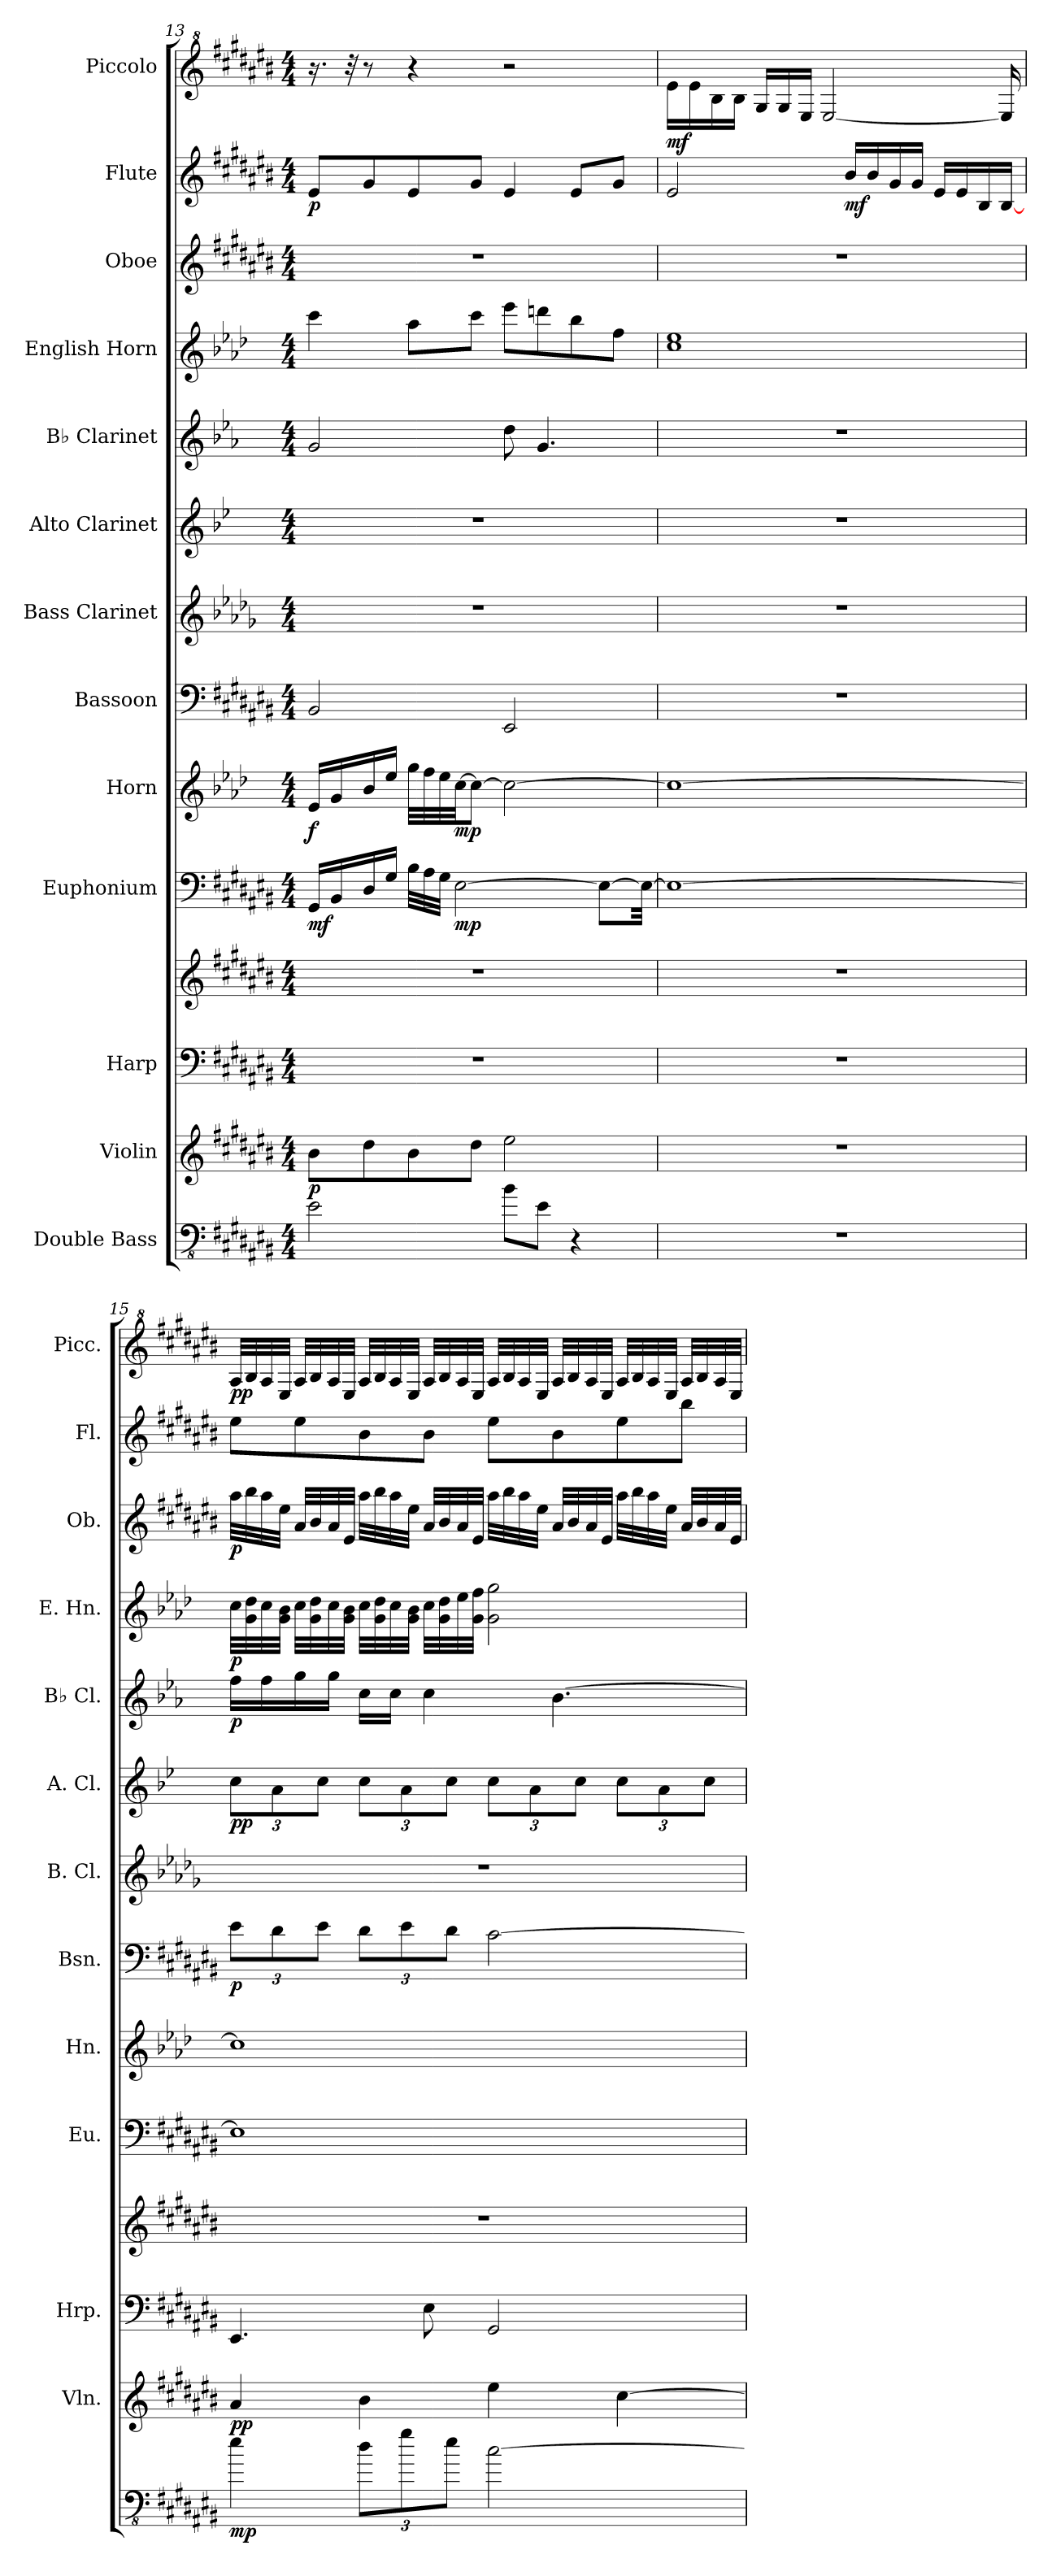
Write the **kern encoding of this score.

**kern	**dynam	**kern	**dynam	**kern	**kern	**kern	**dynam	**kern	**dynam	**kern	**dynam	**kern	**kern	**dynam	**kern	**dynam	**kern	**dynam	**kern	**dynam	**kern	**dynam	**kern	**dynam
*part13	*part13	*part12	*part12	*part11	*part11	*part10	*part10	*part9	*part9	*part8	*part8	*part7	*part6	*part6	*part5	*part5	*part4	*part4	*part3	*part3	*part2	*part2	*part1	*part1
*staff14	*staff14	*staff13	*staff13	*staff12	*staff11	*staff10	*staff10	*staff9	*staff9	*staff8	*staff8	*staff7	*staff6	*staff6	*staff5	*staff5	*staff4	*staff4	*staff3	*staff3	*staff2	*staff2	*staff1	*staff1
*I"Double Bass	*	*I"Violin	*	*I"Harp	*	*I"Euphonium	*	*I"Horn	*	*I"Bassoon	*	*I"Bass Clarinet	*I"Alto Clarinet	*	*I"B♭ Clarinet	*	*I"English Horn	*	*I"Oboe	*	*I"Flute	*	*I"Piccolo	*
*	*	*I'Vln.	*	*I'Hrp.	*	*I'Eu.	*	*I'Hn.	*	*I'Bsn.	*	*I'B. Cl.	*I'A. Cl.	*	*I'B♭ Cl.	*	*I'E. Hn.	*	*I'Ob.	*	*I'Fl.	*	*I'Picc.	*
*clefFv4	*	*clefG2	*	*clefF4	*clefG2	*clefF4	*	*clefG2	*	*clefF4	*	*clefG2	*clefG2	*	*clefG2	*	*clefG2	*	*clefG2	*	*clefG2	*	*clefG^2	*
*ITrd7c12	*	*	*	*	*	*	*	*ITrd4c7	*	*	*	*ITrd8c14	*ITrd5c9	*	*ITrd1c2	*	*ITrd4c7	*	*	*	*	*	*ITrd-7c-12	*
*k[f#c#g#d#a#e#b#]	*	*k[f#c#g#d#a#e#b#]	*	*k[f#c#g#d#a#e#b#]	*k[f#c#g#d#a#e#b#]	*k[f#c#g#d#a#e#b#]	*	*k[b-e-a-d-g-]	*	*k[f#c#g#d#a#e#b#]	*	*k[b-e-a-d-g-]	*k[b-e-a-d-g-]	*	*k[b-e-a-d-g-]	*	*k[b-e-a-d-g-]	*	*k[f#c#g#d#a#e#b#]	*	*k[f#c#g#d#a#e#b#]	*	*k[f#c#g#d#a#e#b#]	*
*C#:	*	*C#:	*	*C#:	*C#:	*C#:	*	*D-:	*	*C#:	*	*D-:	*D-:	*	*D-:	*	*D-:	*	*C#:	*	*C#:	*	*C#:	*
*M4/4	*	*M4/4	*	*M4/4	*M4/4	*M4/4	*	*M4/4	*	*M4/4	*	*M4/4	*M4/4	*	*M4/4	*	*M4/4	*	*M4/4	*	*M4/4	*	*M4/4	*
=13	=13	=13	=13	=13	=13	=13	=13	=13	=13	=13	=13	=13	=13	=13	=13	=13	=13	=13	=13	=13	=13	=13	=13	=13
!	!	!	!LO:DY:b	!	!	!	!LO:DY:b	!	!LO:DY:b	!	!	!	!	!	!	!	!	!	!	!	!	!LO:DY:b	!	!
2EE#\	.	8b#\L	p	1r	1r	16GG#/LL	mf	16A-/LL	f	2BB#/	.	1r	1r	.	2f/	.	4ff\	.	1r	.	8e#/L	p	16.r	.
.	.	.	.	.	.	16BB#/	.	16c/	.	.	.	.	.	.	.	.	.	.	.	.	.	.	.	.
.	.	.	.	.	.	.	.	.	.	.	.	.	.	.	.	.	.	.	.	.	.	.	32r	.
.	.	8dd#\	.	.	.	16D#/	.	16e-/	.	.	.	.	.	.	.	.	.	.	.	.	8g#/	.	8r	.
.	.	.	.	.	.	16G#/JJ	.	16a-/JJ	.	.	.	.	.	.	.	.	.	.	.	.	.	.	.	.
.	.	8b#\	.	.	.	32B#\LLL	.	32cc\LLL	.	.	.	.	.	.	.	.	8dd-\L	.	.	.	8e#/	.	4r	.
.	.	.	.	.	.	32A#\	.	32b-\	.	.	.	.	.	.	.	.	.	.	.	.	.	.	.	.
.	.	.	.	.	.	32G#\JJJ	.	32a-\	.	.	.	.	.	.	.	.	.	.	.	.	.	.	.	.
!	!	!	!	!	!	!	!LO:DY:b	!	!LO:DY:b	!	!	!	!	!	!	!	!	!	!	!	!	!	!	!
.	.	.	.	.	.	[2E#\	mp	[32f\JJ	mp	.	.	.	.	.	.	.	.	.	.	.	.	.	.	.
.	.	8dd#\J	.	.	.	.	.	8f\J_	.	.	.	.	.	.	.	.	8ff\J	.	.	.	8g#/J	.	.	.
8BB#\L	.	2ee#\	.	.	.	.	.	2f\_	.	2EE#/	.	.	.	.	8cc\	.	8aa-\L	.	.	.	4e#/	.	2r	.
8EE#\J	.	.	.	.	.	.	.	.	.	.	.	.	.	.	4.f/	.	8ggn\	.	.	.	.	.	.	.
4r	.	.	.	.	.	.	.	.	.	.	.	.	.	.	.	.	8ee-\	.	.	.	8e#/L	.	.	.
.	.	.	.	.	.	8E#\L_	.	.	.	.	.	.	.	.	.	.	.	.	.	.	.	.	.	.
.	.	.	.	.	.	.	.	.	.	.	.	.	.	.	.	.	8b-\J	.	.	.	8g#/J	.	.	.
.	.	.	.	.	.	32E#\Jkk_	.	.	.	.	.	.	.	.	.	.	.	.	.	.	.	.	.	.
!!LO:PB:g=z
=14	=14	=14	=14	=14	=14	=14	=14	=14	=14	=14	=14	=14	=14	=14	=14	=14	=14	=14	=14	=14	=14	=14	=14	=14
!	!	!	!	!	!	!	!	!	!	!	!	!	!	!	!	!	!	!	!	!	!	!	!	!LO:DY:b
1r	.	1r	.	1r	1r	1E#_	.	1f_	.	1r	.	1r	1r	.	1r	.	1f 1a-	.	1r	.	2e#/	.	16eee#\LL	mf
.	.	.	.	.	.	.	.	.	.	.	.	.	.	.	.	.	.	.	.	.	.	.	16eee#\	.
.	.	.	.	.	.	.	.	.	.	.	.	.	.	.	.	.	.	.	.	.	.	.	16bb#\	.
.	.	.	.	.	.	.	.	.	.	.	.	.	.	.	.	.	.	.	.	.	.	.	16bb#\JJ	.
.	.	.	.	.	.	.	.	.	.	.	.	.	.	.	.	.	.	.	.	.	.	.	16gg#/LL	.
.	.	.	.	.	.	.	.	.	.	.	.	.	.	.	.	.	.	.	.	.	.	.	16gg#/	.
.	.	.	.	.	.	.	.	.	.	.	.	.	.	.	.	.	.	.	.	.	.	.	16ee#/JJ	.
.	.	.	.	.	.	.	.	.	.	.	.	.	.	.	.	.	.	.	.	.	.	.	[2ee#/	.
!	!	!	!	!	!	!	!	!	!	!	!	!	!	!	!	!	!	!	!	!	!	!LO:DY:b	!	!
.	.	.	.	.	.	.	.	.	.	.	.	.	.	.	.	.	.	.	.	.	16b#/LL	mf	.	.
.	.	.	.	.	.	.	.	.	.	.	.	.	.	.	.	.	.	.	.	.	16b#/	.	.	.
.	.	.	.	.	.	.	.	.	.	.	.	.	.	.	.	.	.	.	.	.	16g#/	.	.	.
.	.	.	.	.	.	.	.	.	.	.	.	.	.	.	.	.	.	.	.	.	16g#/JJ	.	.	.
.	.	.	.	.	.	.	.	.	.	.	.	.	.	.	.	.	.	.	.	.	16e#/LL	.	.	.
.	.	.	.	.	.	.	.	.	.	.	.	.	.	.	.	.	.	.	.	.	16e#/	.	.	.
.	.	.	.	.	.	.	.	.	.	.	.	.	.	.	.	.	.	.	.	.	16B#/	.	.	.
.	.	.	.	.	.	.	.	.	.	.	.	.	.	.	.	.	.	.	.	.	[16B#/JJ	.	16ee#/]	.
!!LO:PB:g=z
=15	=15	=15	=15	=15	=15	=15	=15	=15	=15	=15	=15	=15	=15	=15	=15	=15	=15	=15	=15	=15	=15	=15	=15	=15
*	*	*	*	*	*	*	*	*	*	*Xbrackettup	*	*	*Xbrackettup	*	*	*	*	*	*	*	*	*	*	*
!	!LO:DY:b	!	!LO:DY:b	!	!	!	!	!	!	!	!LO:DY:b	!	!	!LO:DY:b	!	!LO:DY:b	!	!LO:DY:b	!	!LO:DY:b	!	!	!	!LO:DY:b
4E#\	mp	4a#/	pp	4.EE#/	1r	1E#]	.	1f]	.	12e#\L	p	1r	12e-\L	pp	16ee-\LL	p	32f\LLL	p	32aa#\LLL	p	8ee#\L	.	32aa#/LLL	pp
.	.	.	.	.	.	.	.	.	.	.	.	.	.	.	.	.	32c\ 32g-\	.	32bb#\	.	.	.	32bb#/	.
.	.	.	.	.	.	.	.	.	.	.	.	.	.	.	16ee-\	.	32f\	.	32aa#\	.	.	.	32aa#/	.
.	.	.	.	.	.	.	.	.	.	12d#\	.	.	12c\	.	.	.	.	.	.	.	.	.	.	.
.	.	.	.	.	.	.	.	.	.	.	.	.	.	.	.	.	32c\ 32e-\JJJ	.	32ee#\JJJ	.	.	.	32ee#/JJJ	.
.	.	.	.	.	.	.	.	.	.	.	.	.	.	.	16ff\	.	32f\LLL	.	32a#/LLL	.	8ee#\	.	32aa#/LLL	.
.	.	.	.	.	.	.	.	.	.	.	.	.	.	.	.	.	32c\ 32g-\	.	32b#/	.	.	.	32bb#/	.
.	.	.	.	.	.	.	.	.	.	12e#\J	.	.	12e-\J	.	.	.	.	.	.	.	.	.	.	.
.	.	.	.	.	.	.	.	.	.	.	.	.	.	.	16ff\JJ	.	32f\	.	32a#/	.	.	.	32aa#/	.
.	.	.	.	.	.	.	.	.	.	.	.	.	.	.	.	.	32c\ 32e-\JJJ	.	32e#/JJJ	.	.	.	32ee#/JJJ	.
*Xbrackettup	*	*	*	*	*	*	*	*	*	*	*	*	*	*	*	*	*	*	*	*	*	*	*	*
12D#\L	.	4b#\	.	.	.	.	.	.	.	12d#\L	.	.	12e-\L	.	16b-\LL	.	32f\LLL	.	32aa#\LLL	.	8b#\	.	32aa#/LLL	.
.	.	.	.	.	.	.	.	.	.	.	.	.	.	.	.	.	32c\ 32g-\	.	32bb#\	.	.	.	32bb#/	.
.	.	.	.	.	.	.	.	.	.	.	.	.	.	.	16b-\JJ	.	32f\	.	32aa#\	.	.	.	32aa#/	.
12G#\	.	.	.	.	.	.	.	.	.	12e#\	.	.	12c\	.	.	.	.	.	.	.	.	.	.	.
.	.	.	.	.	.	.	.	.	.	.	.	.	.	.	.	.	32c\ 32e-\JJJ	.	32ee#\JJJ	.	.	.	32ee#/JJJ	.
.	.	.	.	8E#\	.	.	.	.	.	.	.	.	.	.	4b-\	.	32f\LLL	.	32a#/LLL	.	8b#\J	.	32aa#/LLL	.
.	.	.	.	.	.	.	.	.	.	.	.	.	.	.	.	.	32c\ 32g-\	.	32b#/	.	.	.	32bb#/	.
12E#\J	.	.	.	.	.	.	.	.	.	12d#\J	.	.	12e-\J	.	.	.	.	.	.	.	.	.	.	.
.	.	.	.	.	.	.	.	.	.	.	.	.	.	.	.	.	32a-\	.	32a#/	.	.	.	32aa#/	.
.	.	.	.	.	.	.	.	.	.	.	.	.	.	.	.	.	32c\ 32b-\JJJ	.	32e#/JJJ	.	.	.	32ee#/JJJ	.
[2C#\	.	4ee#\	.	2GG#/	.	.	.	.	.	[2c#\	.	.	12e-\L	.	.	.	2c\ 2cc\	.	32aa#\LLL	.	8ee#\L	.	32aa#/LLL	.
.	.	.	.	.	.	.	.	.	.	.	.	.	.	.	.	.	.	.	32bb#\	.	.	.	32bb#/	.
.	.	.	.	.	.	.	.	.	.	.	.	.	.	.	.	.	.	.	32aa#\	.	.	.	32aa#/	.
.	.	.	.	.	.	.	.	.	.	.	.	.	12c\	.	.	.	.	.	.	.	.	.	.	.
.	.	.	.	.	.	.	.	.	.	.	.	.	.	.	.	.	.	.	32ee#\JJJ	.	.	.	32ee#/JJJ	.
.	.	.	.	.	.	.	.	.	.	.	.	.	.	.	[4.a-\	.	.	.	32a#/LLL	.	8b#\	.	32aa#/LLL	.
.	.	.	.	.	.	.	.	.	.	.	.	.	.	.	.	.	.	.	32b#/	.	.	.	32bb#/	.
.	.	.	.	.	.	.	.	.	.	.	.	.	12e-\J	.	.	.	.	.	.	.	.	.	.	.
.	.	.	.	.	.	.	.	.	.	.	.	.	.	.	.	.	.	.	32a#/	.	.	.	32aa#/	.
.	.	.	.	.	.	.	.	.	.	.	.	.	.	.	.	.	.	.	32e#/JJJ	.	.	.	32ee#/JJJ	.
.	.	[4cc#\	.	.	.	.	.	.	.	.	.	.	12e-\L	.	.	.	.	.	32aa#\LLL	.	8ee#\	.	32aa#/LLL	.
.	.	.	.	.	.	.	.	.	.	.	.	.	.	.	.	.	.	.	32bb#\	.	.	.	32bb#/	.
.	.	.	.	.	.	.	.	.	.	.	.	.	.	.	.	.	.	.	32aa#\	.	.	.	32aa#/	.
.	.	.	.	.	.	.	.	.	.	.	.	.	12c\	.	.	.	.	.	.	.	.	.	.	.
.	.	.	.	.	.	.	.	.	.	.	.	.	.	.	.	.	.	.	32ee#\JJJ	.	.	.	32ee#/JJJ	.
.	.	.	.	.	.	.	.	.	.	.	.	.	.	.	.	.	.	.	32a#/LLL	.	8bb#\J	.	32aa#/LLL	.
.	.	.	.	.	.	.	.	.	.	.	.	.	.	.	.	.	.	.	32b#/	.	.	.	32bb#/	.
.	.	.	.	.	.	.	.	.	.	.	.	.	12e-\J	.	.	.	.	.	.	.	.	.	.	.
.	.	.	.	.	.	.	.	.	.	.	.	.	.	.	.	.	.	.	32a#/	.	.	.	32aa#/	.
.	.	.	.	.	.	.	.	.	.	.	.	.	.	.	.	.	.	.	32e#/JJJ	.	.	.	32ee#/JJJ	.
=	=	=	=	=	=	=	=	=	=	=	=	=	=	=	=	=	=	=	=	=	=	=	=	=
*-	*-	*-	*-	*-	*-	*-	*-	*-	*-	*-	*-	*-	*-	*-	*-	*-	*-	*-	*-	*-	*-	*-	*-	*-
